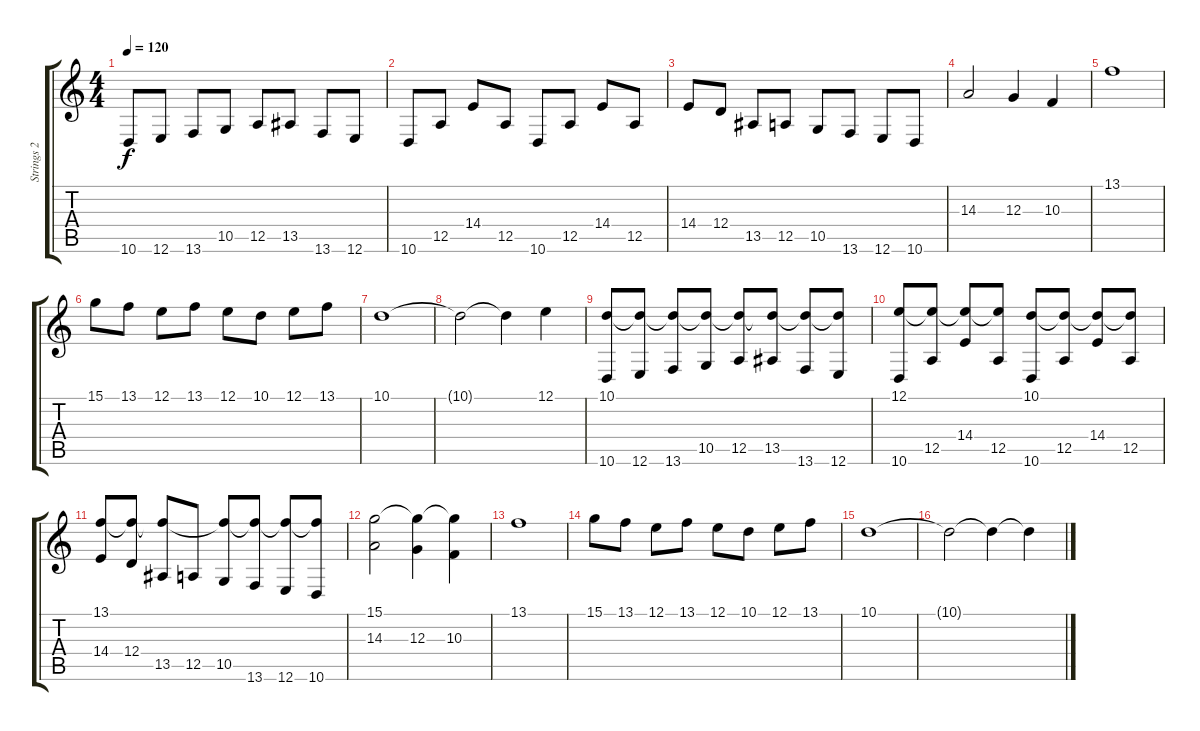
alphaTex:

\track ("Strings 2" "Strings 2") {instrument stringensemble1}
\staff {score tabs}
\tuning (E4 B3 G3 D3 A2 E2) {hide}
\ts (4 4)
\tempo 120
\clef g2
\ks c
10.6.8{dy f} 12.6.8 13.6.8 10.5.8 12.5.8 13.5.8 13.6.8 12.6.8 |
10.6.8 12.5.8 14.4.8 12.5.8 10.6.8 12.5.8 14.4.8 12.5.8 |
14.4.8 12.4.8 13.5.8 12.5.8 10.5.8 13.6.8 12.6.8 10.6.8 |
14.3.2 12.3.4 10.3.4 |
13.1.1 |
15.1.8 13.1.8 12.1.8 13.1.8 12.1.8 10.1.8 12.1.8 13.1.8 |
10.1.1 |
10.1{t}.2 10.1{t}.4 12.1.4 |
(10.1 10.6).8 (10.1{t} 12.6).8 (10.1{t} 13.6).8 (10.1{t} 10.5).8 (10.1{t} 12.5).8 (10.1{t} 13.5).8 (10.1{t} 13.6).8 (10.1{t} 12.6).8 |
(12.1 10.6).8 (12.1{t} 12.5).8 (12.1{t} 14.4).8 (12.1{t} 12.5).8 (10.1 10.6).8 (10.1{t} 12.5).8 (10.1{t} 14.4).8 (10.1{t} 12.5).8 |
(13.1 14.4).8 (13.1{t} 12.4).8 (13.1{t} 13.5).8 12.5.8 (13.1{t} 10.5).8 (13.1{t} 13.6).8 (13.1{t} 12.6).8 (13.1{t} 10.6).8 |
(15.1 14.3).2 (15.1{t} 12.3).4 (15.1{t} 10.3).4 |
13.1.1 |
15.1.8 13.1.8 12.1.8 13.1.8 12.1.8 10.1.8 12.1.8 13.1.8 |
10.1.1 |
10.1{t}.2 10.1{t}.4 10.1{t}.4
